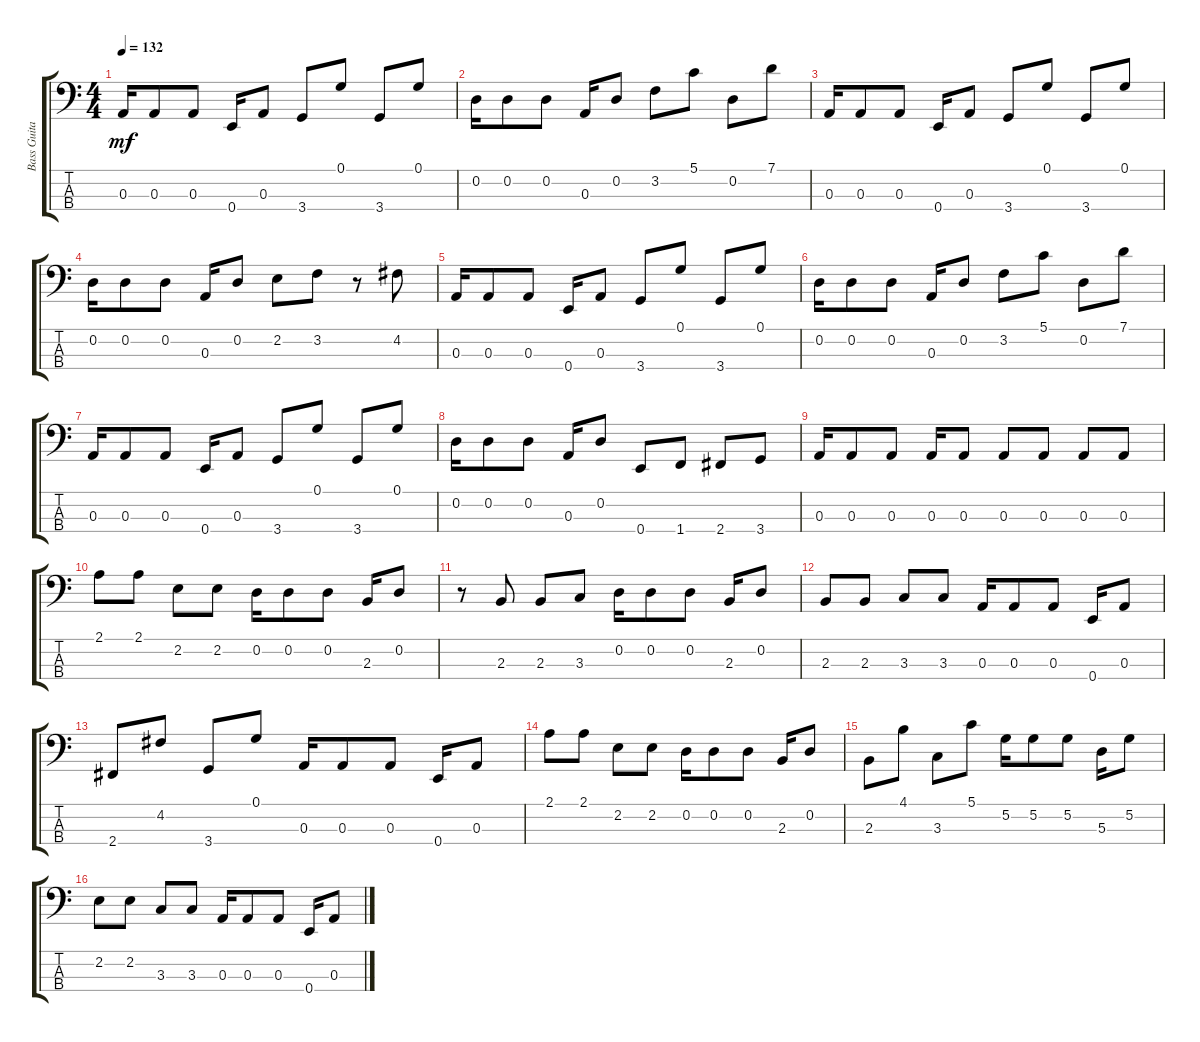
\track ("Bass Guitar" "Bass Guita") {instrument electricbassfinger}
\staff {score tabs}
\tuning (G2 D2 A1 E1) {hide}
\ts (4 4)
\tempo 132
\clef f4
\ks c
0.3.16{dy mf} 0.3.8 0.3.8 0.4.16 0.3.8 3.4.8 0.1.8 3.4.8 0.1.8 |
0.2.16 0.2.8 0.2.8 0.3.16 0.2.8 3.2.8 5.1.8 0.2.8 7.1.8 |
0.3.16 0.3.8 0.3.8 0.4.16 0.3.8 3.4.8 0.1.8 3.4.8 0.1.8 |
0.2.16 0.2.8 0.2.8 0.3.16 0.2.8 2.2.8 3.2.8 r.8 4.2.8 |
0.3.16 0.3.8 0.3.8 0.4.16 0.3.8 3.4.8 0.1.8 3.4.8 0.1.8 |
0.2.16 0.2.8 0.2.8 0.3.16 0.2.8 3.2.8 5.1.8 0.2.8 7.1.8 |
0.3.16 0.3.8 0.3.8 0.4.16 0.3.8 3.4.8 0.1.8 3.4.8 0.1.8 |
0.2.16 0.2.8 0.2.8 0.3.16 0.2.8 0.4.8 1.4.8 2.4.8 3.4.8 |
0.3.16 0.3.8 0.3.8 0.3.16 0.3.8 0.3.8 0.3.8 0.3.8 0.3.8 |
2.1.8 2.1.8 2.2.8 2.2.8 0.2.16 0.2.8 0.2.8 2.3.16 0.2.8 |
r.8 2.3.8 2.3.8 3.3.8 0.2.16 0.2.8 0.2.8 2.3.16 0.2.8 |
2.3.8 2.3.8 3.3.8 3.3.8 0.3.16 0.3.8 0.3.8 0.4.16 0.3.8 |
2.4.8 4.2.8 3.4.8 0.1.8 0.3.16 0.3.8 0.3.8 0.4.16 0.3.8 |
2.1.8 2.1.8 2.2.8 2.2.8 0.2.16 0.2.8 0.2.8 2.3.16 0.2.8 |
2.3.8 4.1.8 3.3.8 5.1.8 5.2.16 5.2.8 5.2.8 5.3.16 5.2.8 |
2.2.8 2.2.8 3.3.8 3.3.8 0.3.16 0.3.8 0.3.8 0.4.16 0.3.8
